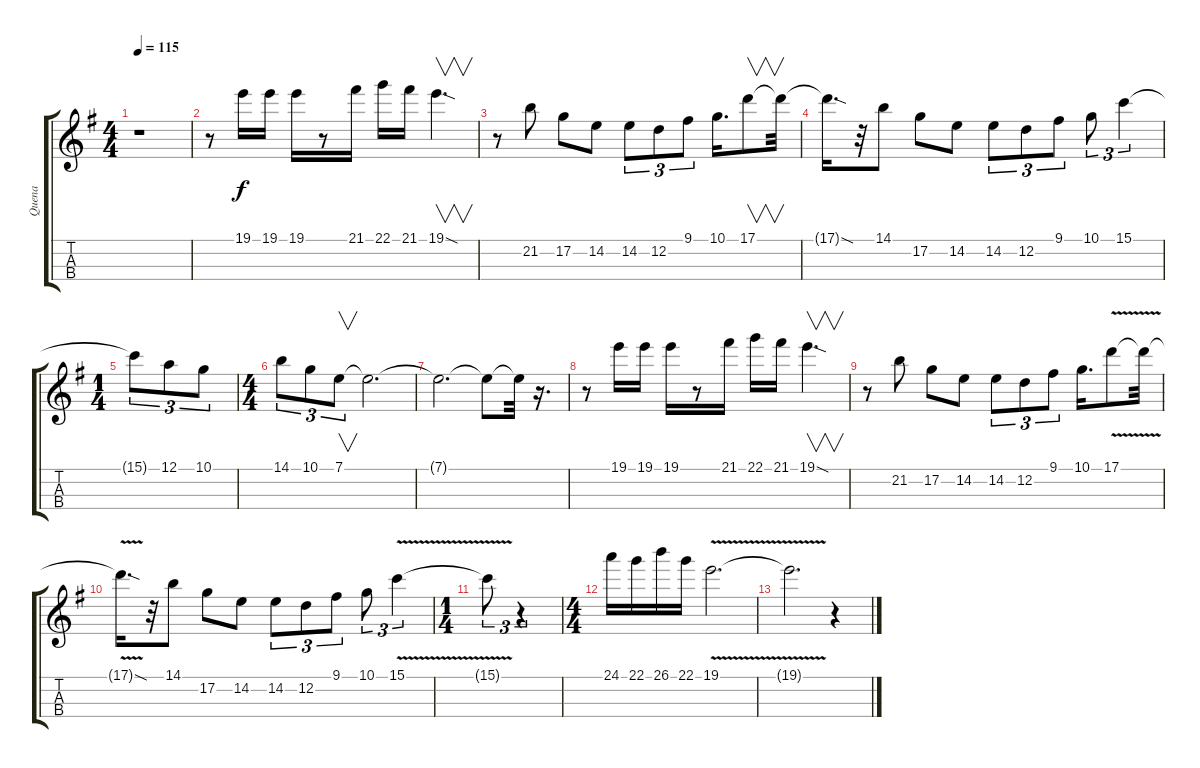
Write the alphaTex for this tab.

\track ("Quena" "Quena") {instrument shakuhachi}
\staff {score tabs}
\tuning (A4 D4 G3 C3) {hide}
\ts (4 4)
\tempo 115
\clef g2
\ks g
r.1{dy f instrument shakuhachi} |
r.8 19.1.16 19.1.16 19.1.16 r.8 21.1.16 22.1.16 21.1.16 19.1{sod}.4{v d} |
r.8 21.2.8 17.2.8 14.2.8 14.2.8{tu (3 2)} 12.2.8{tu (3 2)} 9.1.8{tu (3 2)} 10.1.16{d} 17.1.8{v} 17.1{t}.32{v} |
17.1{sod t}.16{d} r.32 14.1.8 17.2.8 14.2.8 14.2.8{tu (3 2)} 12.2.8{tu (3 2)} 9.1.8{tu (3 2)} 10.1.8{tu (3 2)} 15.1.4{tu (3 2)} |
\ts (1 4)
15.1{t}.8{tu (3 2)} 12.1.8{tu (3 2)} 10.1.8{tu (3 2)} |
\ts (4 4)
14.1.8{tu (3 2)} 10.1.8{tu (3 2)} 7.1.8{v tu (3 2)} 7.1{t}.2{d} |
7.1{t}.2{d} 7.1{t}.8 7.1{t}.32 r.16{d} |
r.8 19.1.16 19.1.16 19.1.16 r.8 21.1.16 22.1.16 21.1.16 19.1{sod}.4{v d} |
r.8 21.2.8 17.2.8 14.2.8 14.2.8{tu (3 2)} 12.2.8{tu (3 2)} 9.1.8{tu (3 2)} 10.1.16{d} 17.1{v}.8 17.1{v t}.32 |
17.1{sod t}.16{d} r.32 14.1.8 17.2.8 14.2.8 14.2.8{tu (3 2)} 12.2.8{tu (3 2)} 9.1.8{tu (3 2)} 10.1.8{tu (3 2)} 15.1{v}.4{tu (3 2)} |
\ts (1 4)
15.1{t}.8{tu (3 2)} r.4{tu (3 2)} |
\ts (4 4)
24.1.16 22.1.16 26.1.16 22.1.16 19.1{v}.2{d} |
19.1{t}.2{d} r.4
